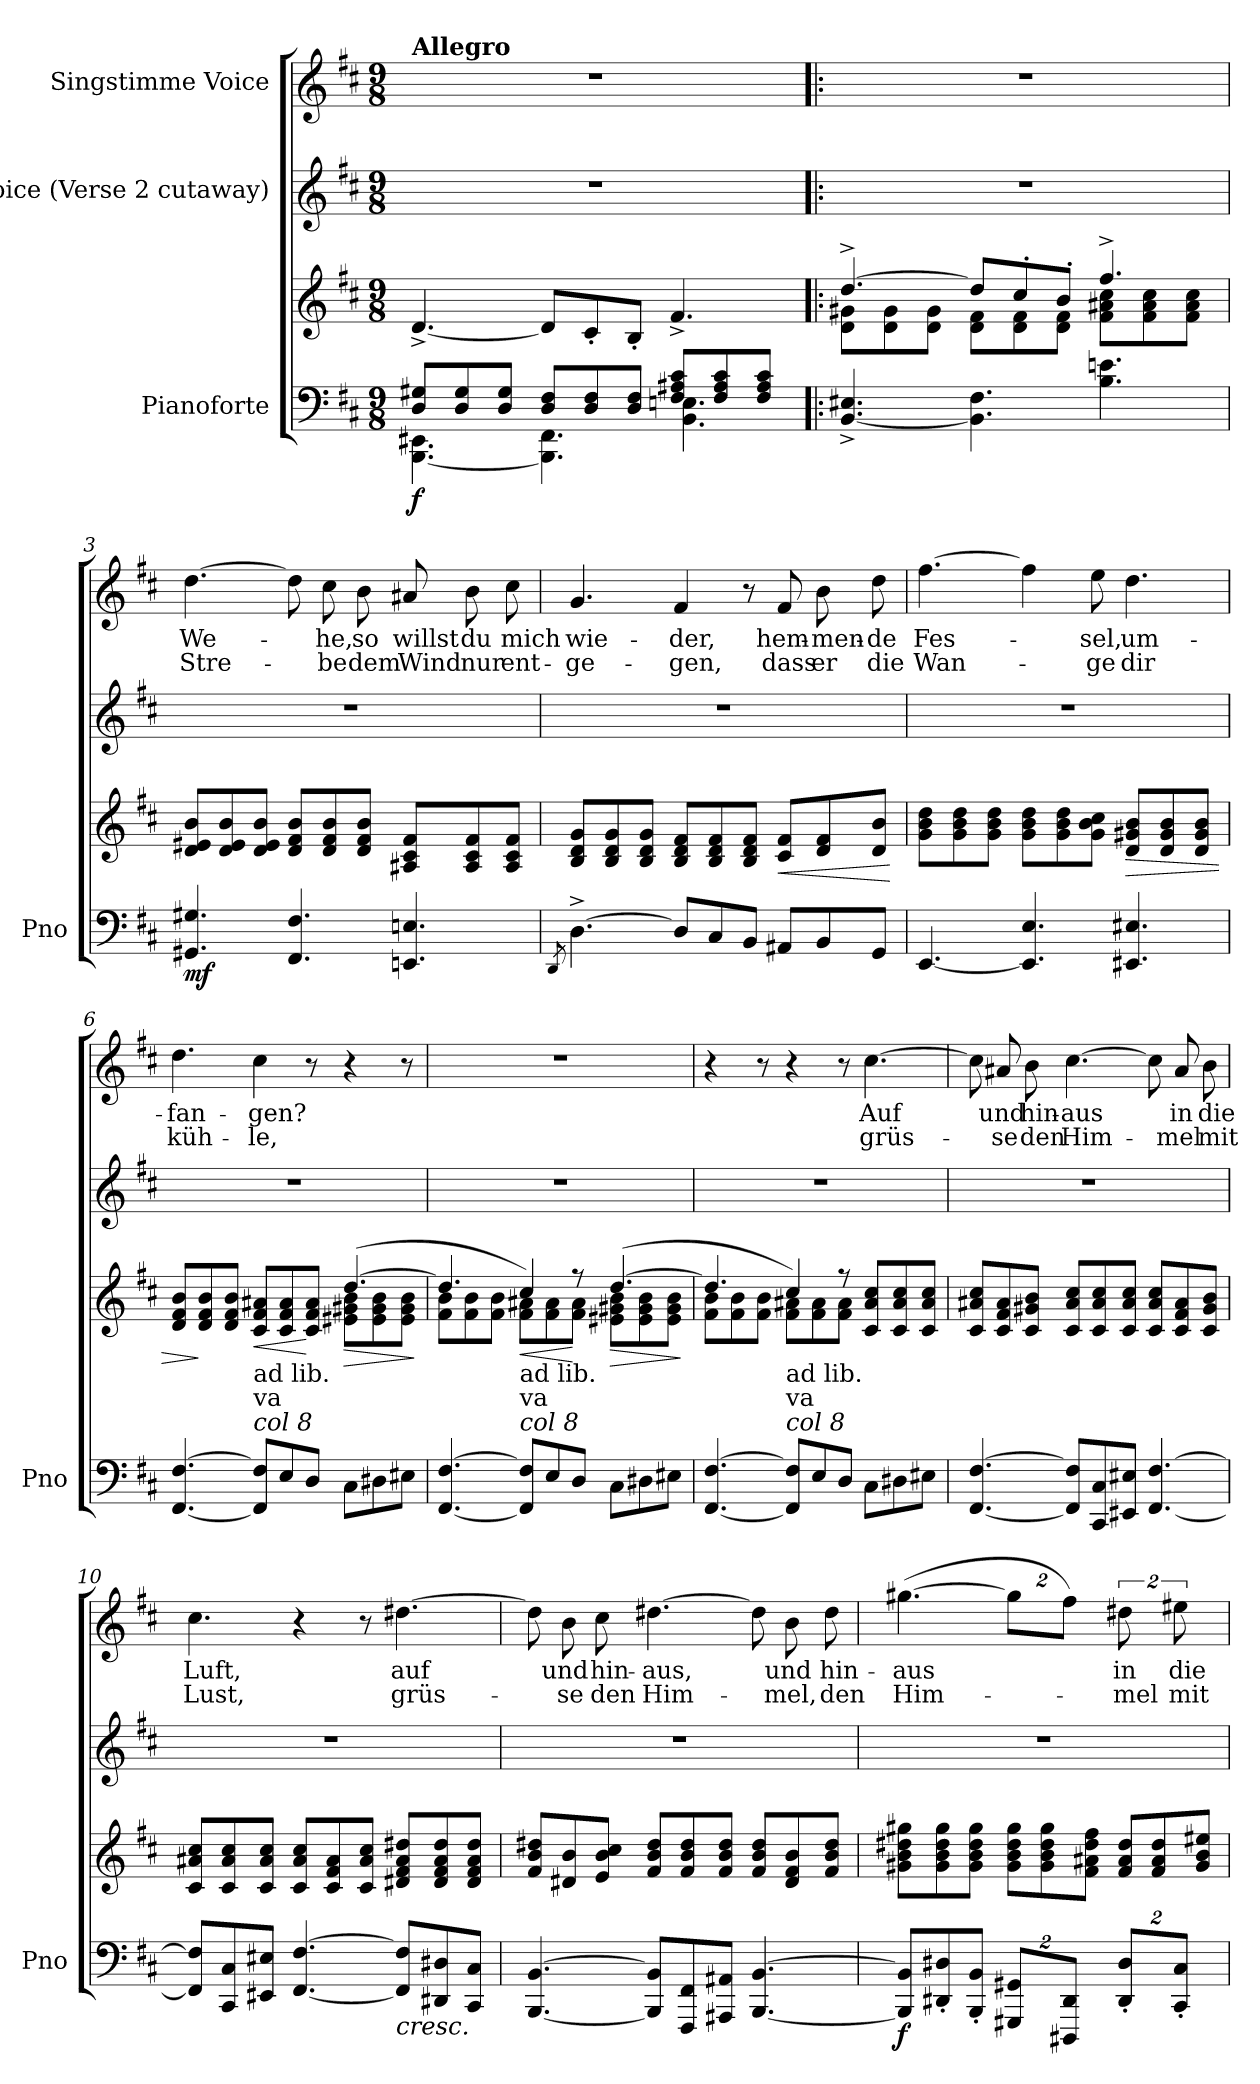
**kern	**kern	**dynam	**kern	**kern	**text	**text
*part3	*part3	*part3	*part2	*part1	*part1	*part1
*staff4	*staff3	*staff3/4	*staff2	*staff1	*staff1	*staff1
*I"Pianoforte	*	*	*I"Voice (Verse 2 cutaway)	*I"Singstimme Voice	*	*
*I'Pno	*	*	*	*	*	*
*	*	*	*stria5	*	*	*
*clefF4	*clefG2	*	*clefG2	*clefG2	*	*
*k[f#c#]	*k[f#c#]	*	*k[f#c#]	*k[f#c#]	*	*
*M9/8	*M9/8	*	*M9/8	*M9/8	*	*
=1	=1	=1	=1	=1	=1	=1
*^	*	*	*	*	*	*
!	!	!	!	!	!LO:TX:a:B:t=Allegro	!	!
!	!	!	!LO:DY:b=2	!	!	!	!
8D/ 8G#X/L	[4.BBB\ 4.EE#X\	[4.d^/	f	8%9r	8%9r	.	.
8D/ 8G#/	.	.	.	.	.	.	.
8D/ 8G#/J	.	.	.	.	.	.	.
8D/ 8F#/L	4.BBB\] 4.FF#\	8d/L]	.	.	.	.	.
8D/ 8F#/	.	8c#'/	.	.	.	.	.
8D/ 8F#/J	.	8B'/J	.	.	.	.	.
8F#/ 8A#X/ 8c#/L	4.BB\ 4.En\	4.f#^/	.	.	.	.	.
8F#/ 8A#/ 8c#/	.	.	.	.	.	.	.
8F#/ 8A#/ 8c#/J	.	.	.	.	.	.	.
*v	*v	*	*	*	*	*	*
=2!|:	=2!|:	=2!|:	=2!|:	=2!|:	=2!|:	=2!|:
*	*^	*	*	*	*	*
[4.BB/^ 4.E#X/^	[4.dd^/	8d\ 8g#X\L	.	8%9r	8%9r	.	.
.	.	8d\ 8g#\	.	.	.	.	.
.	.	8d\ 8g#\J	.	.	.	.	.
4.BB\] 4.F#\	8dd/L]	8d\ 8f#\L	.	.	.	.	.
.	8cc#'/	8d\ 8f#\	.	.	.	.	.
.	8b'/J	8d\ 8f#\J	.	.	.	.	.
4.B\ 4.en\	4.ff#^/	8f#\ 8a#X\ 8cc#\L	.	.	.	.	.
.	.	8f#\ 8a#\ 8cc#\	.	.	.	.	.
.	.	8f#\ 8a#\ 8cc#\J	.	.	.	.	.
=3	=3	=3	=3	=3	=3	=3	=3
!	!	!	!LO:DY:b=2	!	!	!	!
*	*v	*v	*	*	*	*	*
4.GG#X/ 4.G#X/	8d/ 8e#X/ 8b/L	mf	8%9r	[4.dd\	We-	Stre-
.	8d/ 8e#/ 8b/	.	.	.	.	.
.	8d/ 8e#/ 8b/J	.	.	.	.	.
4.FF#/ 4.F#/	8d/ 8f#/ 8b/L	.	.	8dd\]	.	.
.	8d/ 8f#/ 8b/	.	.	8cc#\	-he,	-be
.	8d/ 8f#/ 8b/J	.	.	8b\	so	dem
4.EEn/ 4.En/	8A#X/ 8c#/ 8f#/L	.	.	8a#X/	willst	Wind
.	8A#/ 8c#/ 8f#/	.	.	8b\	du	nur
.	8A#/ 8c#/ 8f#/J	.	.	8cc#\	mich	ent-
=4	=4	=4	=4	=4	=4	=4
8qDD/	.	.	.	.	.	.
[4.D^\	8B/ 8d/ 8g/L	.	8%9r	4.g/	wie-	-ge-
.	8B/ 8d/ 8g/	.	.	.	.	.
.	8B/ 8d/ 8g/J	.	.	.	.	.
8D/L]	8B/ 8d/ 8f#/L	.	.	4f#/	-der,	-gen,
8C#/	8B/ 8d/ 8f#/	.	.	.	.	.
8BB/J	8B/ 8d/ 8f#/J	.	.	8r	.	.
!	!	!LO:HP:b	!	!	!	!
8AA#X/L	8c#/ 8f#/L	<	.	8f#/	hem-	dass
8BB/	8d/ 8f#/	.	.	8b\	-men-	er
8GG/J	8d/ 8b/J	.	.	8dd\	-de	die
.	.	[	.	.	.	.
=5	=5	=5	=5	=5	=5	=5
[4.EE/	8g\ 8b\ 8dd\L	.	8%9r	[4.ff#\	Fes-	Wan-
.	8g\ 8b\ 8dd\	.	.	.	.	.
.	8g\ 8b\ 8dd\J	.	.	.	.	.
4.EE/] 4.E/	8g\ 8b\ 8dd\L	.	.	4ff#\]	.	.
.	8g\ 8b\ 8dd\	.	.	.	.	.
.	8g\ 8b\ 8cc#\J	.	.	8ee\	-sel,	-ge
!	!	!LO:HP:b	!	!	!	!
4.EE#X/ 4.E#X/	8d/ 8g#X/ 8b/L	>	.	4.dd\	um-	dir
.	8d/ 8g#/ 8b/	.	.	.	.	.
.	8d/ 8g#/ 8b/J	.	.	.	.	.
=6	=6	=6	=6	=6	=6	=6
*	*^	*	*	*	*	*
[4.FF#/ [4.F#/	8d/ 8f#/ 8b/L	2.ryy	.	8%9r	4.dd\	-fan-	küh-
.	8d/ 8f#/ 8b/	.	]	.	.	.	.
.	8d/ 8f#/ 8b/J	.	.	.	.	.	.
!LO:TX:i:t=col 8	!	!	!	!	!	!	!
!LO:TX:t=va	!	!	!	!	!	!	!
!LO:TX:t=ad lib.	!	!	!	!	!	!	!
!	!	!	!LO:HP:b	!	!	!	!
8FF#/] 8F#/]L	8c#/ 8f#/ 8a#X/L	.	<	.	4cc#\	-gen?	-le,
8E/	8c#/ 8f#/ 8a#/	.	.	.	.	.	.
8D/J	8c#/ 8f#/ 8a#/J	.	[	.	8r	.	.
!	!	!	!LO:HP:b	!	!	!	!
8C#\L	([4.dd/	8e#X\ 8g#X\ 8b\L	>	.	4r	.	.
8D#X\	.	8e#\ 8g#\ 8b\	.	.	.	.	.
8E#X\J	.	8e#\ 8g#\ 8b\J	.	.	8r	.	.
*	*v	*v	*	*	*	*	*
.	.	]	.	.	.	.
=7	=7	=7	=7	=7	=7	=7
*	*^	*	*	*	*	*
[4.FF#/ [4.F#/	4.dd/]	8f#\ 8b\L	.	8%9r	8%9r	.	.
.	.	8f#\ 8b\	.	.	.	.	.
.	.	8f#\ 8b\J	.	.	.	.	.
!LO:TX:i:t=col 8	!	!	!	!	!	!	!
!LO:TX:t=va	!	!	!	!	!	!	!
!LO:TX:t=ad lib.	!	!	!	!	!	!	!
!	!	!	!LO:HP:b	!	!	!	!
8FF#/] 8F#/]L	4cc#/)	8f#\ 8a#X\L	<	.	.	.	.
8E/	.	8f#\ 8a#\	.	.	.	.	.
8D/J	8r	8f#\ 8a#\J	[	.	.	.	.
!	!	!	!LO:HP:b	!	!	!	!
8C#\L	([4.dd/	8e#X\ 8g#X\ 8b\L	>	.	.	.	.
8D#X\	.	8e#\ 8g#\ 8b\	.	.	.	.	.
8E#X\J	.	8e#\ 8g#\ 8b\J	.	.	.	.	.
*	*v	*v	*	*	*	*	*
.	.	]	.	.	.	.
=8	=8	=8	=8	=8	=8	=8
*	*^	*	*	*	*	*
[4.FF#/ [4.F#/	4.dd/]	8f#\ 8b\L	.	8%9r	4r	.	.
.	.	8f#\ 8b\	.	.	.	.	.
.	.	8f#\ 8b\J	.	.	8r	.	.
!LO:TX:i:t=col 8	!	!	!	!	!	!	!
!LO:TX:t=va	!	!	!	!	!	!	!
!LO:TX:t=ad lib.	!	!	!	!	!	!	!
8FF#/] 8F#/]L	4cc#/)	8f#\ 8a#X\L	.	.	4r	.	.
8E/	.	8f#\ 8a#\	.	.	.	.	.
8D/J	8r	8f#\ 8a#\J	.	.	8r	.	.
8C#\L	8c#/ 8a#/ 8cc#/L	4.ryy	.	.	[4.cc#\	Auf	grüs-
8D#X\	8c#/ 8a#/ 8cc#/	.	.	.	.	.	.
8E#X\J	8c#/ 8a#/ 8cc#/J	.	.	.	.	.	.
*	*v	*v	*	*	*	*	*
=9	=9	=9	=9	=9	=9	=9
[4.FF#/ [4.F#/	8c#/ 8a#X/ 8cc#/L	.	8%9r	8cc#\]	.	.
.	8c#/ 8f#/ 8a#/	.	.	8a#X/	und	-se
.	8c#/ 8g#X/ 8b/J	.	.	8b\	hin-	den
8FF#/] 8F#/]L	8c#/ 8a#/ 8cc#/L	.	.	[4.cc#\	-aus	Him-
8CC#/ 8C#/	8c#/ 8a#/ 8cc#/	.	.	.	.	.
8EE#X/ 8E#X/J	8c#/ 8a#/ 8cc#/J	.	.	.	.	.
[4.FF#/ [4.F#/	8c#/ 8a#/ 8cc#/L	.	.	8cc#\]	.	.
.	8c#/ 8f#/ 8a#/	.	.	8a#/	in	-mel
.	8c#/ 8g#/ 8b/J	.	.	8b\	die	mit
=10	=10	=10	=10	=10	=10	=10
8FF#/] 8F#/]L	8c#/ 8a#X/ 8cc#/L	.	8%9r	4.cc#\	Luft,	Lust,
8CC#/ 8C#/	8c#/ 8a#/ 8cc#/	.	.	.	.	.
8EE#X/ 8E#X/J	8c#/ 8a#/ 8cc#/J	.	.	.	.	.
[4.FF#/ [4.F#/	8c#/ 8a#/ 8cc#/L	.	.	4r	.	.
.	8c#/ 8f#/ 8a#/	.	.	.	.	.
.	8c#/ 8a#/ 8cc#/J	.	.	8r	.	.
!LO:TX:b:i:t=cresc.	!	!	!	!	!	!
8FF#/] 8F#/]L	8d#X/ 8f#/ 8a#/ 8dd#X/L	.	.	[4.dd#X\	auf	grüs-
8DD#X/ 8D#X/	8d#/ 8f#/ 8a#/ 8dd#/	.	.	.	.	.
8CC#/ 8C#/J	8d#/ 8f#/ 8a#/ 8dd#/J	.	.	.	.	.
=11	=11	=11	=11	=11	=11	=11
[4.BBB/ [4.BB/	8f#/ 8b/ 8dd#X/L	.	8%9r	8dd#\]	.	.
.	8d#X/ 8b/	.	.	8b\	und	-se
.	8e/ 8b/ 8cc#/J	.	.	8cc#\	hin-	den
8BBB/] 8BB/]L	8f#/ 8b/ 8dd#/L	.	.	[4.dd#X\	-aus,	Him-
8FFF#/ 8FF#/	8f#/ 8b/ 8dd#/	.	.	.	.	.
8AAA#X/ 8AA#X/J	8f#/ 8b/ 8dd#/J	.	.	.	.	.
[4.BBB/ [4.BB/	8f#/ 8b/ 8dd#/L	.	.	8dd#\]	.	.
.	8d#/ 8f#/ 8b/	.	.	8b\	und	-mel,
.	8f#/ 8b/ 8dd#/J	.	.	8dd#\	hin-	den
=12	=12	=12	=12	=12	=12	=12
!	!	!LO:DY:b=2	!	!	!	!
8BBB/] 8BB/]L	8g#X\ 8b\ 8dd#X\ 8gg#X\L	f	8%9r	([4.gg#X\	-aus	Him-
8DD#X/' 8D#X/'	8g#\ 8b\ 8dd#\ 8gg#\	.	.	.	.	.
8BBB/' 8BB/'J	8g#\ 8b\ 8dd#\ 8gg#\J	.	.	.	.	.
16%3GGG#X/ 16%3GG#X/L	8g#\ 8b\ 8dd#\ 8gg#\L	.	.	16%3gg#\L]	.	.
.	8g#\ 8b\ 8dd#\ 8gg#\	.	.	.	.	.
16%3DDD#X/ 16%3DD#/J	.	.	.	16%3ff#\J)	.	.
.	8f#\ 8a#X\ 8dd#\ 8ff#\J	.	.	.	.	.
16%3DD#/' 16%3D#/'L	8f#/ 8a#/ 8dd#/L	.	.	16%3dd#X\	in	-mel
.	8f#/ 8a#/ 8dd#/	.	.	.	.	.
16%3CC#/' 16%3C#/'J	.	.	.	16%3ee#X\	die	mit
.	8g#/ 8b/ 8ee#X/J	.	.	.	.	.
=	=	=	=	=	=	=
*-	*-	*-	*-	*-	*-	*-
